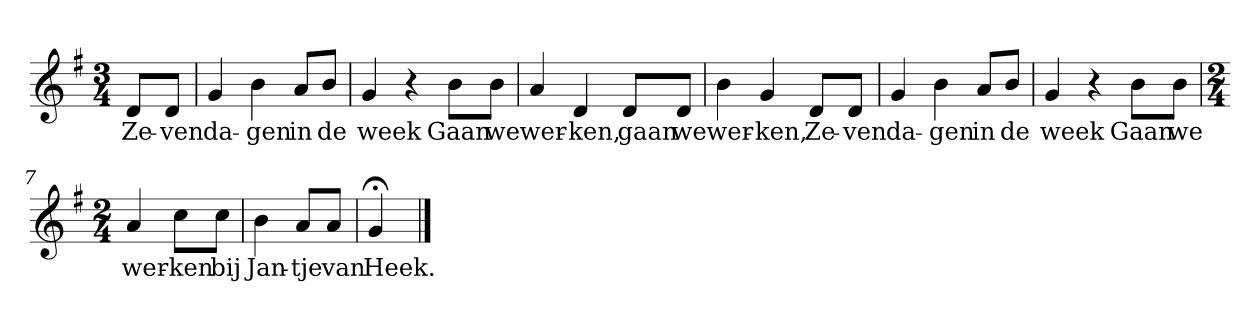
**kern	**text
*part1	*part1
*staff1	*staff1
*clefG2	*
*k[f#]	*
*G:	*
*M3/4	*
*MM120	*
=	=
8d/L	Ze-
8d/J	-ven
=1	=1
4g	da-
4b	-gen
8a/L	in
8b/J	de
=2	=2
4g	week
4r	.
8b\L	Gaan
8b\J	we
=3	=3
4a	wer-
4d	-ken,
8d/L	gaan
8d/J	we
=4	=4
4b	wer-
4g	-ken,
8d/L	Ze-
8d/J	-ven
=5	=5
4g	da-
4b	-gen
8a/L	in
8b/J	de
=6	=6
4g	week
4r	.
8b\L	Gaan
8b\J	we
=7	=7
*M2/4	*
4a	wer-
8cc\L	-ken
8cc\J	bij
=8	=8
4b	Jan-
8a/L	-tje
8a/J	van
=9	=9
4g;<	Heek.
==	==
*-	*-
